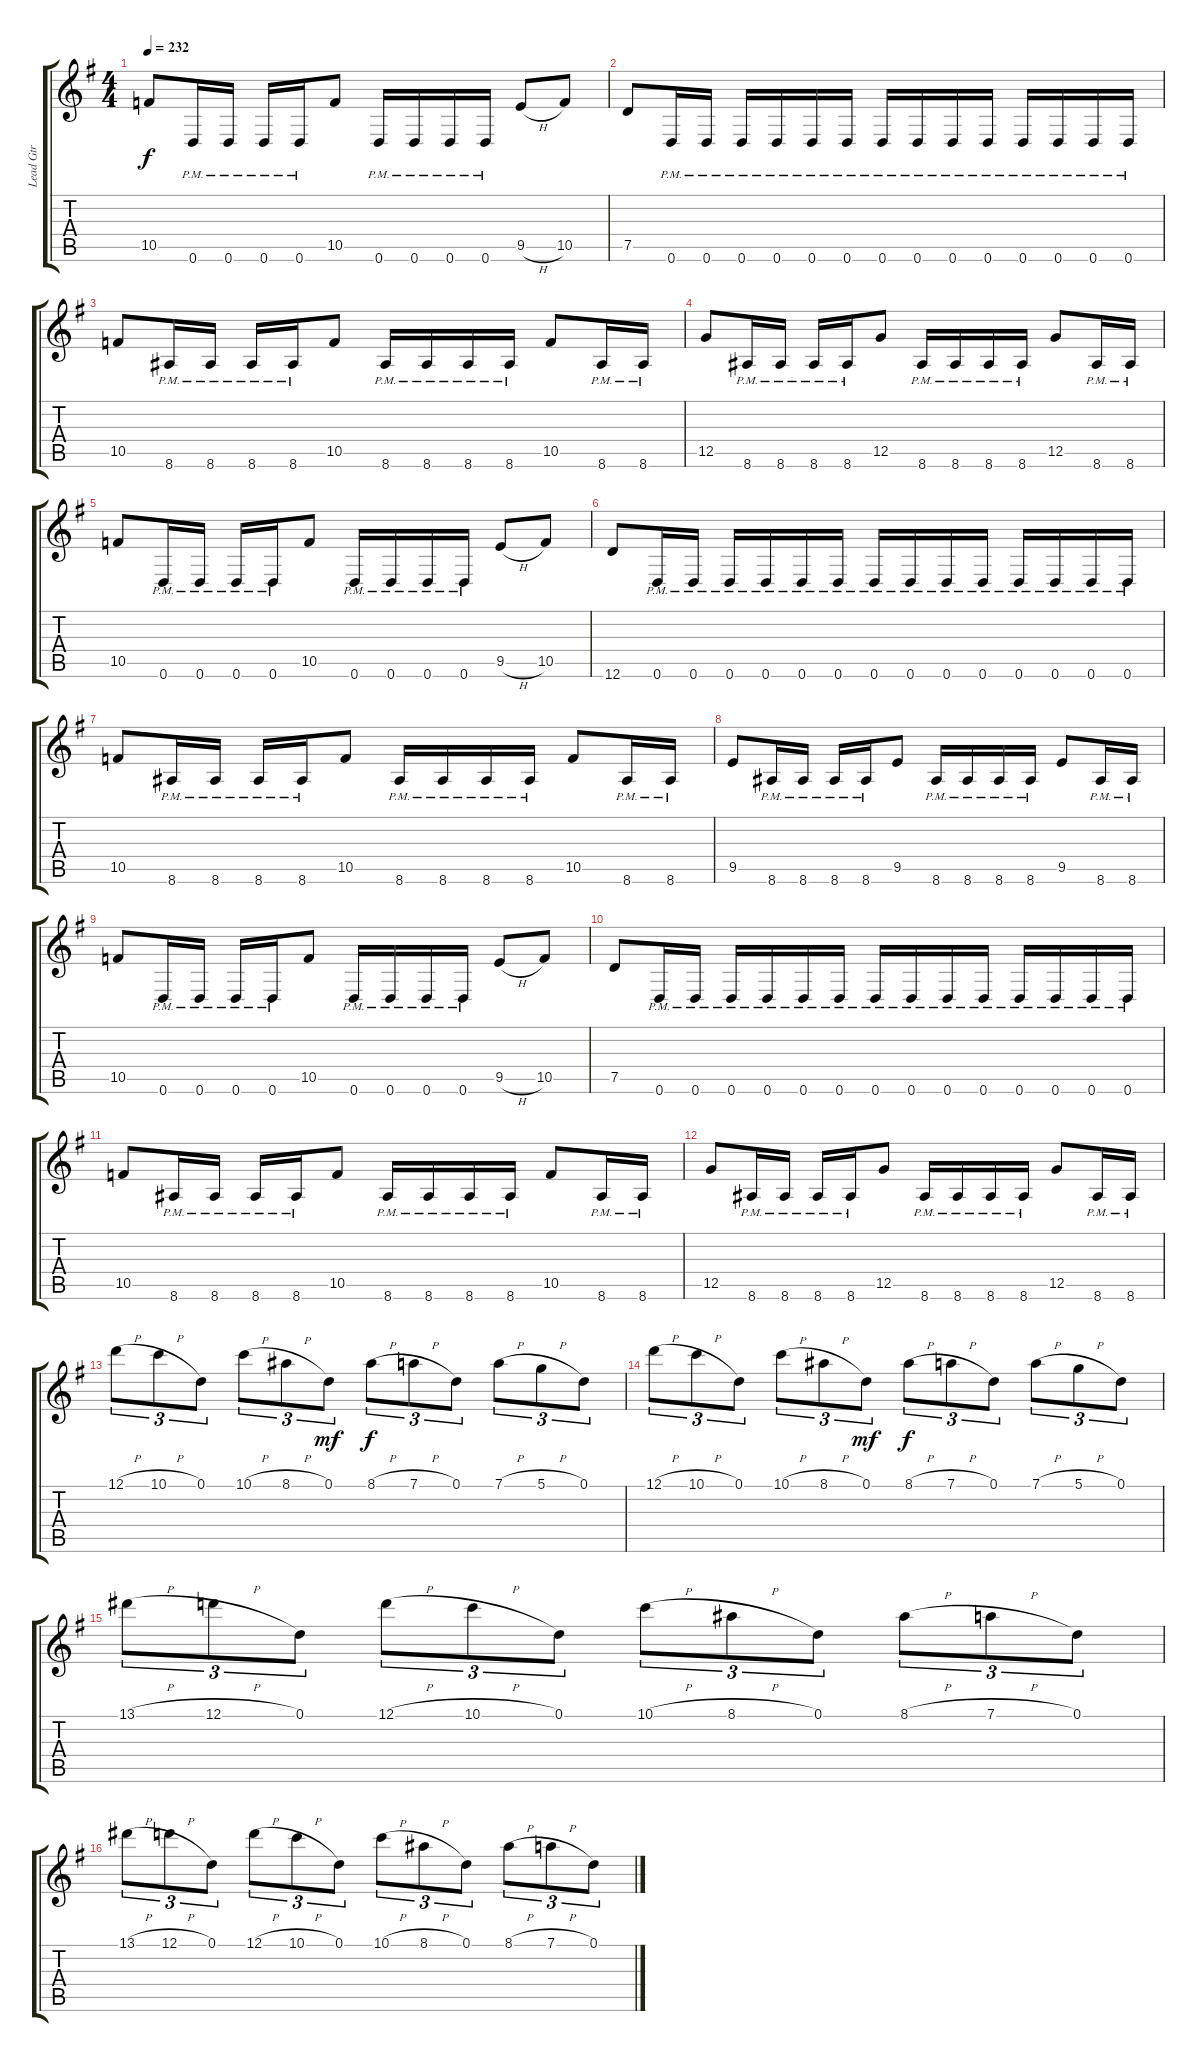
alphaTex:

\track ("Lead Gtr" "Lead Gtr") {instrument acousticguitarsteel}
\staff {score tabs}
\tuning (D4 A3 F3 C3 G2 D2) {hide}
\ts (4 4)
\tempo 232
\clef g2
\ks eminor
10.5.8{dy f} 0.6{pm}.16 0.6{pm}.16 0.6{pm}.16 0.6{pm}.16 10.5.8 0.6{pm}.16 0.6{pm}.16 0.6{pm}.16 0.6{pm}.16 9.5{h}.8 10.5.8 |
7.5.8 0.6{pm}.16 0.6{pm}.16 0.6{pm}.16 0.6{pm}.16 0.6{pm}.16 0.6{pm}.16 0.6{pm}.16 0.6{pm}.16 0.6{pm}.16 0.6{pm}.16 0.6{pm}.16 0.6{pm}.16 0.6{pm}.16 0.6{pm}.16 |
10.5.8 8.6{pm}.16 8.6{pm}.16 8.6{pm}.16 8.6{pm}.16 10.5.8 8.6{pm}.16 8.6{pm}.16 8.6{pm}.16 8.6{pm}.16 10.5.8 8.6{pm}.16 8.6{pm}.16 |
12.5.8 8.6{pm}.16 8.6{pm}.16 8.6{pm}.16 8.6{pm}.16 12.5.8 8.6{pm}.16 8.6{pm}.16 8.6{pm}.16 8.6{pm}.16 12.5.8 8.6{pm}.16 8.6{pm}.16 |
10.5.8 0.6{pm}.16 0.6{pm}.16 0.6{pm}.16 0.6{pm}.16 10.5.8 0.6{pm}.16 0.6{pm}.16 0.6{pm}.16 0.6{pm}.16 9.5{h}.8 10.5.8 |
12.6.8 0.6{pm}.16 0.6{pm}.16 0.6{pm}.16 0.6{pm}.16 0.6{pm}.16 0.6{pm}.16 0.6{pm}.16 0.6{pm}.16 0.6{pm}.16 0.6{pm}.16 0.6{pm}.16 0.6{pm}.16 0.6{pm}.16 0.6{pm}.16 |
10.5.8 8.6{pm}.16 8.6{pm}.16 8.6{pm}.16 8.6{pm}.16 10.5.8 8.6{pm}.16 8.6{pm}.16 8.6{pm}.16 8.6{pm}.16 10.5.8 8.6{pm}.16 8.6{pm}.16 |
9.5.8 8.6{pm}.16 8.6{pm}.16 8.6{pm}.16 8.6{pm}.16 9.5.8 8.6{pm}.16 8.6{pm}.16 8.6{pm}.16 8.6{pm}.16 9.5.8 8.6{pm}.16 8.6{pm}.16 |
10.5.8 0.6{pm}.16 0.6{pm}.16 0.6{pm}.16 0.6{pm}.16 10.5.8 0.6{pm}.16 0.6{pm}.16 0.6{pm}.16 0.6{pm}.16 9.5{h}.8 10.5.8 |
7.5.8 0.6{pm}.16 0.6{pm}.16 0.6{pm}.16 0.6{pm}.16 0.6{pm}.16 0.6{pm}.16 0.6{pm}.16 0.6{pm}.16 0.6{pm}.16 0.6{pm}.16 0.6{pm}.16 0.6{pm}.16 0.6{pm}.16 0.6{pm}.16 |
10.5.8 8.6{pm}.16 8.6{pm}.16 8.6{pm}.16 8.6{pm}.16 10.5.8 8.6{pm}.16 8.6{pm}.16 8.6{pm}.16 8.6{pm}.16 10.5.8 8.6{pm}.16 8.6{pm}.16 |
12.5.8 8.6{pm}.16 8.6{pm}.16 8.6{pm}.16 8.6{pm}.16 12.5.8 8.6{pm}.16 8.6{pm}.16 8.6{pm}.16 8.6{pm}.16 12.5.8 8.6{pm}.16 8.6{pm}.16 |
12.1{h}.8{tu (3 2)} 10.1{h}.8{tu (3 2)} 0.1.8{tu (3 2)} 10.1{h}.8{tu (3 2)} 8.1{h}.8{tu (3 2)} 0.1.8{tu (3 2) dy mf} 8.1{h}.8{tu (3 2) dy f} 7.1{h}.8{tu (3 2)} 0.1.8{tu (3 2)} 7.1{h}.8{tu (3 2)} 5.1{h}.8{tu (3 2)} 0.1.8{tu (3 2)} |
12.1{h}.8{tu (3 2)} 10.1{h}.8{tu (3 2)} 0.1.8{tu (3 2)} 10.1{h}.8{tu (3 2)} 8.1{h}.8{tu (3 2)} 0.1.8{tu (3 2) dy mf} 8.1{h}.8{tu (3 2) dy f} 7.1{h}.8{tu (3 2)} 0.1.8{tu (3 2)} 7.1{h}.8{tu (3 2)} 5.1{h}.8{tu (3 2)} 0.1.8{tu (3 2)} |
13.1{h}.8{tu (3 2)} 12.1{h}.8{tu (3 2)} 0.1.8{tu (3 2)} 12.1{h}.8{tu (3 2)} 10.1{h}.8{tu (3 2)} 0.1.8{tu (3 2)} 10.1{h}.8{tu (3 2)} 8.1{h}.8{tu (3 2)} 0.1.8{tu (3 2)} 8.1{h}.8{tu (3 2)} 7.1{h}.8{tu (3 2)} 0.1.8{tu (3 2)} |
13.1{h}.8{tu (3 2)} 12.1{h}.8{tu (3 2)} 0.1.8{tu (3 2)} 12.1{h}.8{tu (3 2)} 10.1{h}.8{tu (3 2)} 0.1.8{tu (3 2)} 10.1{h}.8{tu (3 2)} 8.1{h}.8{tu (3 2)} 0.1.8{tu (3 2)} 8.1{h}.8{tu (3 2)} 7.1{h}.8{tu (3 2)} 0.1.8{tu (3 2)}
